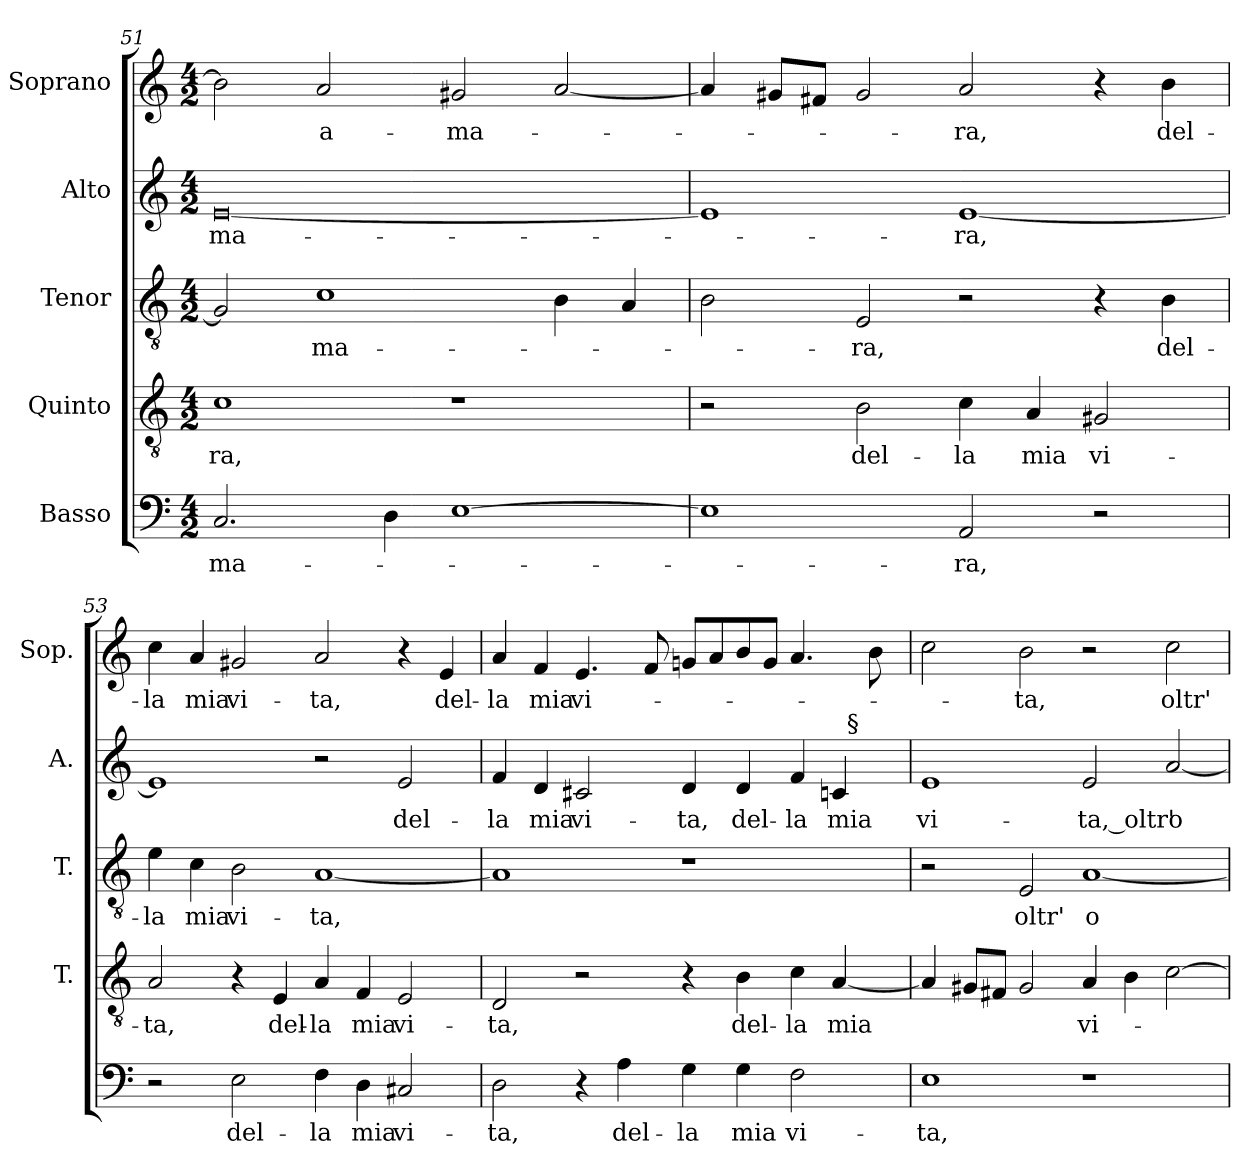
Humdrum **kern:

**kern	**text	**kern	**text	**kern	**text	**kern	**text	**kern	**text
*part5	*part5	*part4	*part4	*part3	*part3	*part2	*part2	*part1	*part1
*staff5	*staff5	*staff4	*staff4	*staff3	*staff3	*staff2	*staff2	*staff1	*staff1
*I"Basso	*	*I"Quinto	*	*I"Tenor	*	*I"Alto	*	*I"Soprano	*
*	*	*I'T.	*	*I'T.	*	*I'A.	*	*I'Sop.	*
*clefF4	*	*clefGv2	*	*clefGv2	*	*clefG2	*	*clefG2	*
*	*	*ITrd7c12	*	*ITrd7c12	*	*	*	*	*
*k[]	*	*k[]	*	*k[]	*	*k[]	*	*k[]	*
*C:	*	*C:	*	*C:	*	*C:	*	*C:	*
*M4/2	*	*M4/2	*	*M4/2	*	*M4/2	*	*M4/2	*
=51	=51	=51	=51	=51	=51	=51	=51	=51	=51
!	!LO:LY:b:color=#000000	!	!	!	!	!	!	!	!
!	!	!	!LO:LY:b:color=#000000	!	!	!	!	!	!
!	!	!	!	!	!	!	!LO:LY:b:color=#000000	!	!
2.Ci/	-ma-	1Ci	-ra,	2GGi/]	.	[0ei	-ma-	2bi\]	.
!	!	!	!	!	!LO:LY:b:color=#000000	!	!	!	!
!	!	!	!	!	!	!	!	!	!LO:LY:b:color=#000000
.	.	.	.	1Ci	-ma-	.	.	2ai/	a-
4Di\	.	.	.	.	.	.	.	.	.
!	!	!	!	!	!	!	!	!	!LO:LY:b:color=#000000
[1Ei	.	1r	.	.	.	.	.	2g#Xi/	-ma-
.	.	.	.	4BBi\	.	.	.	[2ai/	.
.	.	.	.	4AAi/	.	.	.	.	.
=52	=52	=52	=52	=52	=52	=52	=52	=52	=52
1Ei]	.	2r	.	2BBi\	.	1ei]	.	4ai/]	.
.	.	.	.	.	.	.	.	8g#Xi/L	.
.	.	.	.	.	.	.	.	8f#Xi/J	.
!	!	!	!LO:LY:b:color=#000000	!	!	!	!	!	!
!	!	!	!	!	!LO:LY:b:color=#000000	!	!	!	!
.	.	2BBi\	del-	2EEi/	-ra,	.	.	2g#i/	.
!	!LO:LY:b:color=#000000	!	!	!	!	!	!	!	!
!	!	!	!LO:LY:b:color=#000000	!	!	!	!	!	!
!	!	!	!	!	!	!	!LO:LY:b:color=#000000	!	!
!	!	!	!	!	!	!	!	!	!LO:LY:b:color=#000000
2AAi/	-ra,	4Ci\	-la	2r	.	[1ei	-ra,	2ai/	-ra,
!	!	!	!LO:LY:b:color=#000000	!	!	!	!	!	!
.	.	4AAi/	mia	.	.	.	.	.	.
!	!	!	!LO:LY:b:color=#000000	!	!	!	!	!	!
2r	.	2GG#Xi/	vi-	4r	.	.	.	4r	.
!	!	!	!	!	!LO:LY:b:color=#000000	!	!	!	!
!	!	!	!	!	!	!	!	!	!LO:LY:b:color=#000000
.	.	.	.	4BBi\	del-	.	.	4bi\	del-
=53	=53	=53	=53	=53	=53	=53	=53	=53	=53
!	!	!	!LO:LY:b:color=#000000	!	!	!	!	!	!
!	!	!	!	!	!LO:LY:b:color=#000000	!	!	!	!
!	!	!	!	!	!	!	!	!	!LO:LY:b:color=#000000
2r	.	2AAi/	-ta,	4Ei\	-la	1ei]	.	4cci\	-la
!	!	!	!	!	!LO:LY:b:color=#000000	!	!	!	!
!	!	!	!	!	!	!	!	!	!LO:LY:b:color=#000000
.	.	.	.	4Ci\	mia	.	.	4ai/	mia
!	!LO:LY:b:color=#000000	!	!	!	!	!	!	!	!
!	!	!	!	!	!LO:LY:b:color=#000000	!	!	!	!
!	!	!	!	!	!	!	!	!	!LO:LY:b:color=#000000
2Ei\	del-	4r	.	2BBi\	vi-	.	.	2g#Xi/	vi-
!	!	!	!LO:LY:b:color=#000000	!	!	!	!	!	!
.	.	4EEi/	del-	.	.	.	.	.	.
!	!LO:LY:b:color=#000000	!	!	!	!	!	!	!	!
!	!	!	!LO:LY:b:color=#000000	!	!	!	!	!	!
!	!	!	!	!	!LO:LY:b:color=#000000	!	!	!	!
!	!	!	!	!	!	!	!	!	!LO:LY:b:color=#000000
4Fi\	-la	4AAi/	-la	[1AAi	-ta,	2r	.	2ai/	-ta,
!	!LO:LY:b:color=#000000	!	!	!	!	!	!	!	!
!	!	!	!LO:LY:b:color=#000000	!	!	!	!	!	!
4Di\	mia	4FFi/	mia	.	.	.	.	.	.
!	!LO:LY:b:color=#000000	!	!	!	!	!	!	!	!
!	!	!	!LO:LY:b:color=#000000	!	!	!	!	!	!
!	!	!	!	!	!	!	!LO:LY:b:color=#000000	!	!
2C#Xi/	vi-	2EEi/	vi-	.	.	2ei/	del-	4r	.
!	!	!	!	!	!	!	!	!	!LO:LY:b:color=#000000
.	.	.	.	.	.	.	.	4ei/	del-
=54	=54	=54	=54	=54	=54	=54	=54	=54	=54
!	!LO:LY:b:color=#000000	!	!	!	!	!	!	!	!
!	!	!	!LO:LY:b:color=#000000	!	!	!	!	!	!
!	!	!	!	!	!	!	!LO:LY:b:color=#000000	!	!
!	!	!	!	!	!	!	!	!	!LO:LY:b:color=#000000
*	*	*	*	*	*	*^	*	*	*
2Di\	-ta,	2DDi/	-ta,	1AAi]	.	4fi/	1ryy	-la	4ai/	-la
!	!	!	!	!	!	!	!	!LO:LY:b:color=#000000	!	!
!	!	!	!	!	!	!	!	!	!	!LO:LY:b:color=#000000
.	.	.	.	.	.	4di/	.	mia	4fi/	mia
!	!	!	!	!	!	!	!	!LO:LY:b:color=#000000	!	!
!	!	!	!	!	!	!	!	!	!	!LO:LY:b:color=#000000
4r	.	2r	.	.	.	2c#Xi/	.	vi-	4.ei/	vi-
!	!LO:LY:b:color=#000000	!	!	!	!	!	!	!	!	!
4Ai\	del-	.	.	.	.	.	.	.	.	.
.	.	.	.	.	.	.	.	.	8fi/	.
!	!LO:LY:b:color=#000000	!	!	!	!	!	!	!	!	!
!	!	!	!	!	!	!	!	!LO:LY:b:color=#000000	!	!
4Gi\	-la	4r	.	1r	.	4di/	2ryy	-ta,	8gni/L	.
.	.	.	.	.	.	.	.	.	8ai/	.
!	!LO:LY:b:color=#000000	!	!	!	!	!	!	!	!	!
!	!	!	!LO:LY:b:color=#000000	!	!	!	!	!	!	!
!	!	!	!	!	!	!	!	!LO:LY:b:color=#000000	!	!
4Gi\	mia	4BBi\	del-	.	.	4di/	.	del-	8bi/	.
.	.	.	.	.	.	.	.	.	8gi/J	.
!	!LO:LY:b:color=#000000	!	!	!	!	!	!	!	!	!
!	!	!	!LO:LY:b:color=#000000	!	!	!	!	!	!	!
!	!	!	!	!	!	!	!	!LO:LY:b:color=#000000	!	!
2Fi\	vi-	4Ci\	-la	.	.	4fi/	4ryy	-la	4.ai/	.
!	!	!	!LO:LY:b:color=#000000	!	!	!	!	!	!	!
!	!	!	!	!	!	!	!	!LO:LY:b:color=#000000	!	!
.	.	[4AAi/	mia	.	.	4ci/	32ryy	mia	.	.
.	.	.	.	.	.	.	256ryy	.	.	.
!	!	!	!	!	!	!	!LO:TX:a:t=§	!	!	!
.	.	.	.	.	.	.	8ryy	.	.	.
.	.	.	.	.	.	.	.	.	8bi\	.
.	.	.	.	.	.	.	16ryy	.	.	.
.	.	.	.	.	.	.	64..ryy	.	.	.
*	*	*	*	*	*	*v	*v	*	*	*
!!LO:LB:g=z
=55	=55	=55	=55	=55	=55	=55	=55	=55	=55
*	*	*	*	*	*	*^	*	*	*
!	!LO:LY:b:color=#000000	!	!	!	!	!	!	!	!	!
*	*	*	*	*	*	*v	*v	*	*	*
*	*	*	*	*	*	*^	*	*	*
!	!	!	!	!	!	!	!	!LO:LY:b:color=#000000	!	!
*	*	*	*	*	*	*v	*v	*	*	*
1Ei	-ta,	4AAi/]	.	2r	.	1ei	vi-	2cci\	.
.	.	8GG#Xi/L	.	.	.	.	.	.	.
.	.	8FF#Xi/J	.	.	.	.	.	.	.
!	!	!	!	!	!LO:LY:b:color=#000000	!	!	!	!
!	!	!	!	!	!	!	!	!	!LO:LY:b:color=#000000
.	.	2GG#i/	.	2EEi/	oltr'	.	.	2bi\	-ta,
!	!	!	!LO:LY:b:color=#000000	!	!	!	!	!	!
!	!	!	!	!	!LO:LY:b:color=#000000	!	!	!	!
!	!	!	!	!	!	!	!LO:LY:b:color=#000000	!	!
1r	.	4AAi/	vi-	[1AAi	o-	2ei/	-ta,_oltr'	2r	.
.	.	4BBi\	.	.	.	.	.	.	.
!	!	!	!	!	!	!	!LO:LY:b:color=#000000	!	!
!	!	!	!	!	!	!	!	!	!LO:LY:b:color=#000000
.	.	[2Ci\	.	.	.	[2ai/	o-	2cci\	oltr'
=	=	=	=	=	=	=	=	=	=
*-	*-	*-	*-	*-	*-	*-	*-	*-	*-
